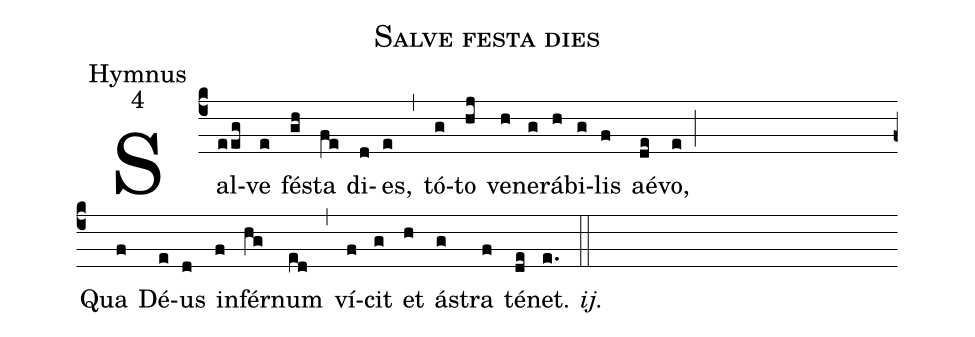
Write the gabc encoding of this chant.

name:Salve festa dies;
office-part:Hymnus;
mode:4;
%%
(c4) Sal(eeg)ve(e) fé(gh)sta(fe) di(d)es,(e) (,) tó(g)to(hj) ve(h)ne(g)rá(h)bi(g)lis(f) aé(de)vo,(e) (;Z)
Qua(f) Dé(e)us(d) in(f)fér(hg)num(ed) (,) ví(f)cit(g) et(h) á(g)stra(f) té(de)net.(e.) <i>ij.</i>(::)
